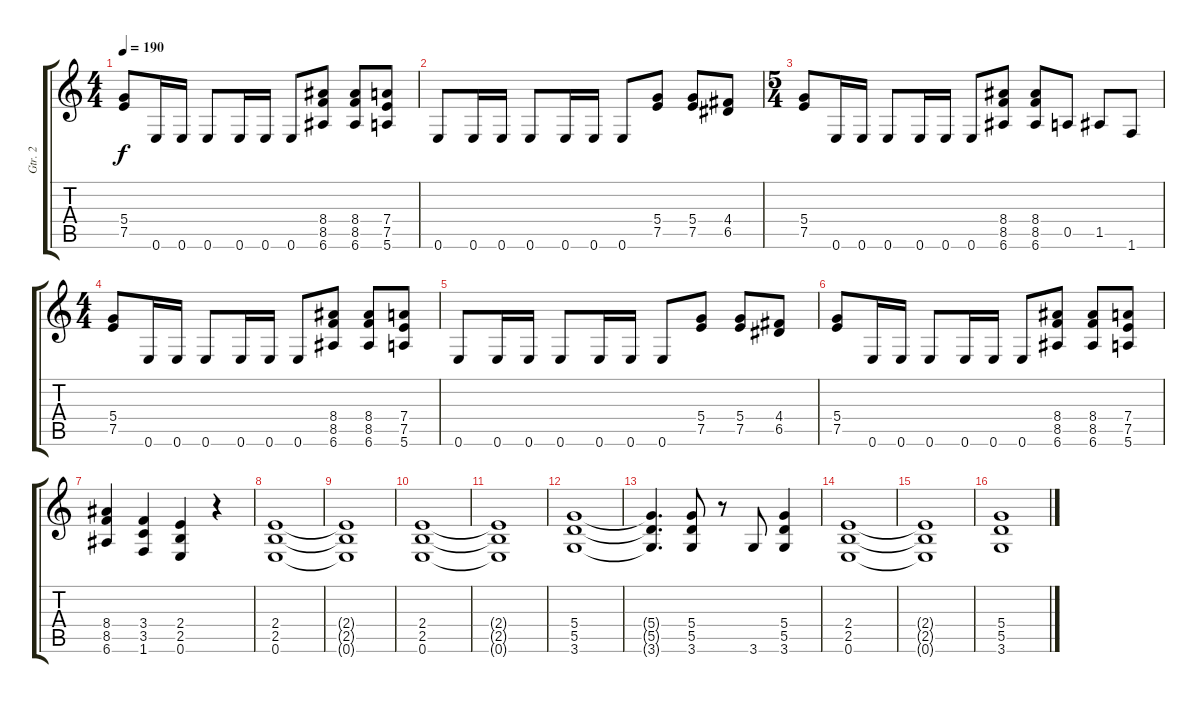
\track ("Gtr. 2" "Gtr. 2") {instrument distortionguitar}
\staff {score tabs}
\tuning (E4 B3 G3 D3 A2 E2) {hide}
\ts (4 4)
\tempo 190
\clef g2
\ks c
(5.4 7.5).8{dy f} 0.6.16 0.6.16 0.6.8 0.6.16 0.6.16 0.6.8 (8.4 8.5 6.6).8 (8.4 8.5 6.6).8 (7.4 7.5 5.6).8 |
0.6.8 0.6.16 0.6.16 0.6.8 0.6.16 0.6.16 0.6.8 (5.4 7.5).8 (5.4 7.5).8 (4.4 6.5).8 |
\ts (5 4)
(5.4 7.5).8 0.6.16 0.6.16 0.6.8 0.6.16 0.6.16 0.6.8 (8.4 8.5 6.6).8 (8.4 8.5 6.6).8 0.5.8 1.5.8 1.6.8 |
\ts (4 4)
(5.4 7.5).8 0.6.16 0.6.16 0.6.8 0.6.16 0.6.16 0.6.8 (8.4 8.5 6.6).8 (8.4 8.5 6.6).8 (7.4 7.5 5.6).8 |
0.6.8 0.6.16 0.6.16 0.6.8 0.6.16 0.6.16 0.6.8 (5.4 7.5).8 (5.4 7.5).8 (4.4 6.5).8 |
(5.4 7.5).8 0.6.16 0.6.16 0.6.8 0.6.16 0.6.16 0.6.8 (8.4 8.5 6.6).8 (8.4 8.5 6.6).8 (7.4 7.5 5.6).8 |
(8.4 8.5 6.6).4 (3.4 3.5 1.6).4 (2.4 2.5 0.6).4 r.4 |
(2.4 2.5 0.6).1 |
(2.4{t} 2.5{t} 0.6{t}).1 |
(2.4 2.5 0.6).1 |
(2.4{t} 2.5{t} 0.6{t}).1 |
(5.4 5.5 3.6).1 |
(5.4{t} 5.5{t} 3.6{t}).4{d} (5.4 5.5 3.6).8 r.8 3.6.8 (5.4 5.5 3.6).4 |
(2.4 2.5 0.6).1 |
(2.4{t} 2.5{t} 0.6{t}).1 |
(5.4 5.5 3.6).1
